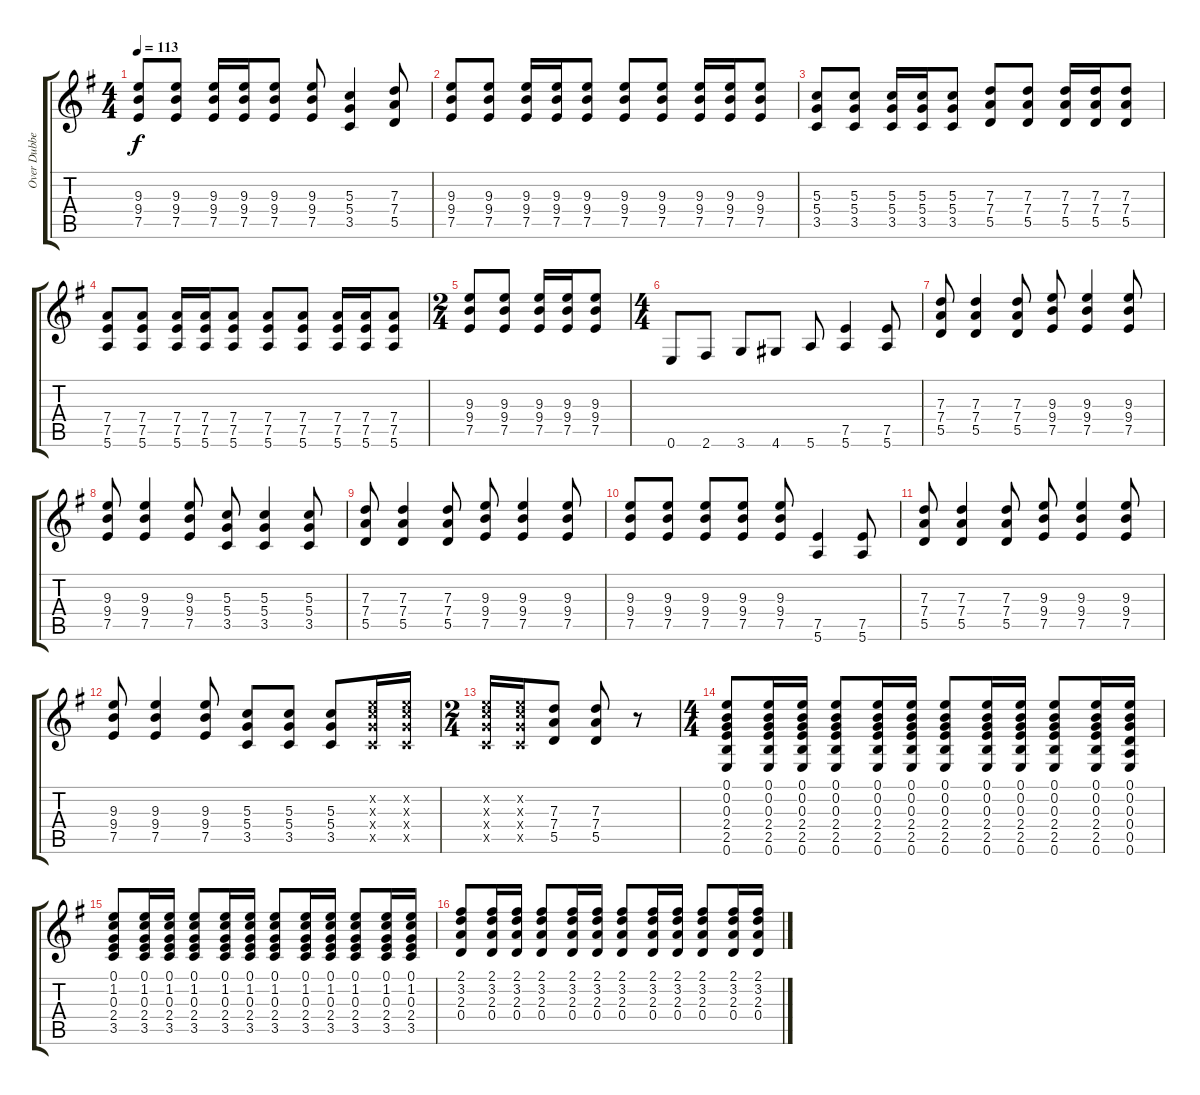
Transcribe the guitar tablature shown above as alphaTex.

\track ("Over Dubbed Guitar" "Over Dubbe") {instrument electricguitarclean}
\staff {score tabs}
\tuning (E4 B3 G3 D3 A2 E2) {hide}
\ts (4 4)
\tempo 113
\clef g2
\ks eminor
(9.3 9.4 7.5).8{dy f} (9.3 9.4 7.5).8 (9.3 9.4 7.5).16 (9.3 9.4 7.5).16 (9.3 9.4 7.5).8 (9.3 9.4 7.5).8 (5.3 5.4 3.5).4 (7.3 7.4 5.5).8 |
(9.3 9.4 7.5).8 (9.3 9.4 7.5).8 (9.3 9.4 7.5).16 (9.3 9.4 7.5).16 (9.3 9.4 7.5).8 (9.3 9.4 7.5).8 (9.3 9.4 7.5).8 (9.3 9.4 7.5).16 (9.3 9.4 7.5).16 (9.3 9.4 7.5).8 |
(5.3 5.4 3.5).8 (5.3 5.4 3.5).8 (5.3 5.4 3.5).16 (5.3 5.4 3.5).16 (5.3 5.4 3.5).8 (7.3 7.4 5.5).8 (7.3 7.4 5.5).8 (7.3 7.4 5.5).16 (7.3 7.4 5.5).16 (7.3 7.4 5.5).8 |
(7.4 7.5 5.6).8 (7.4 7.5 5.6).8 (7.4 7.5 5.6).16 (7.4 7.5 5.6).16 (7.4 7.5 5.6).8 (7.4 7.5 5.6).8 (7.4 7.5 5.6).8 (7.4 7.5 5.6).16 (7.4 7.5 5.6).16 (7.4 7.5 5.6).8 |
\ts (2 4)
(9.3 9.4 7.5).8 (9.3 9.4 7.5).8 (9.3 9.4 7.5).16 (9.3 9.4 7.5).16 (9.3 9.4 7.5).8 |
\ts (4 4)
0.6.8{instrument overdrivenguitar} 2.6.8 3.6.8 4.6.8 5.6.8 (7.5 5.6).4 (7.5 5.6).8 |
(7.3 7.4 5.5).8 (7.3 7.4 5.5).4 (7.3 7.4 5.5).8 (9.3 9.4 7.5).8 (9.3 9.4 7.5).4 (9.3 9.4 7.5).8 |
(9.3 9.4 7.5).8 (9.3 9.4 7.5).4 (9.3 9.4 7.5).8 (5.3 5.4 3.5).8 (5.3 5.4 3.5).4 (5.3 5.4 3.5).8 |
(7.3 7.4 5.5).8 (7.3 7.4 5.5).4 (7.3 7.4 5.5).8 (9.3 9.4 7.5).8 (9.3 9.4 7.5).4 (9.3 9.4 7.5).8 |
(9.3 9.4 7.5).8 (9.3 9.4 7.5).8 (9.3 9.4 7.5).8 (9.3 9.4 7.5).8 (9.3 9.4 7.5).8 (7.5 5.6).4 (7.5 5.6).8 |
(7.3 7.4 5.5).8 (7.3 7.4 5.5).4 (7.3 7.4 5.5).8 (9.3 9.4 7.5).8 (9.3 9.4 7.5).4 (9.3 9.4 7.5).8 |
(9.3 9.4 7.5).8 (9.3 9.4 7.5).4 (9.3 9.4 7.5).8 (5.3 5.4 3.5).8 (5.3 5.4 3.5).8 (5.3 5.4 3.5).8 (5.2{x} 5.3{x} 5.4{x} 3.5{x}).16 (5.2{x} 5.3{x} 5.4{x} 3.5{x}).16 |
\ts (2 4)
(5.2{x} 5.3{x} 5.4{x} 3.5{x}).16 (5.2{x} 5.3{x} 5.4{x} 3.5{x}).16 (7.3 7.4 5.5).8 (7.3 7.4 5.5).8 r.8 |
\ts (4 4)
(0.1 0.2 0.3 2.4 2.5 0.6).8{volume 7 balance 16} (0.1 0.2 0.3 2.4 2.5 0.6).16 (0.1 0.2 0.3 2.4 2.5 0.6).16 (0.1 0.2 0.3 2.4 2.5 0.6).8 (0.1 0.2 0.3 2.4 2.5 0.6).16 (0.1 0.2 0.3 2.4 2.5 0.6).16 (0.1 0.2 0.3 2.4 2.5 0.6).8 (0.1 0.2 0.3 2.4 2.5 0.6).16 (0.1 0.2 0.3 2.4 2.5 0.6).16 (0.1 0.2 0.3 2.4 2.5 0.6).8 (0.1 0.2 0.3 2.4 2.5 0.6).16 (0.1 0.2 0.3 0.4 0.5 0.6).16 |
(0.1 1.2 0.3 2.4 3.5).8 (0.1 1.2 0.3 2.4 3.5).16 (0.1 1.2 0.3 2.4 3.5).16 (0.1 1.2 0.3 2.4 3.5).8 (0.1 1.2 0.3 2.4 3.5).16 (0.1 1.2 0.3 2.4 3.5).16 (0.1 1.2 0.3 2.4 3.5).8 (0.1 1.2 0.3 2.4 3.5).16 (0.1 1.2 0.3 2.4 3.5).16 (0.1 1.2 0.3 2.4 3.5).8 (0.1 1.2 0.3 2.4 3.5).16 (0.1 1.2 0.3 2.4 3.5).16 |
(2.1 3.2 2.3 0.4).8 (2.1 3.2 2.3 0.4).16 (2.1 3.2 2.3 0.4).16 (2.1 3.2 2.3 0.4).8 (2.1 3.2 2.3 0.4).16 (2.1 3.2 2.3 0.4).16 (2.1 3.2 2.3 0.4).8 (2.1 3.2 2.3 0.4).16 (2.1 3.2 2.3 0.4).16 (2.1 3.2 2.3 0.4).8 (2.1 3.2 2.3 0.4).16 (2.1 3.2 2.3 0.4).16
